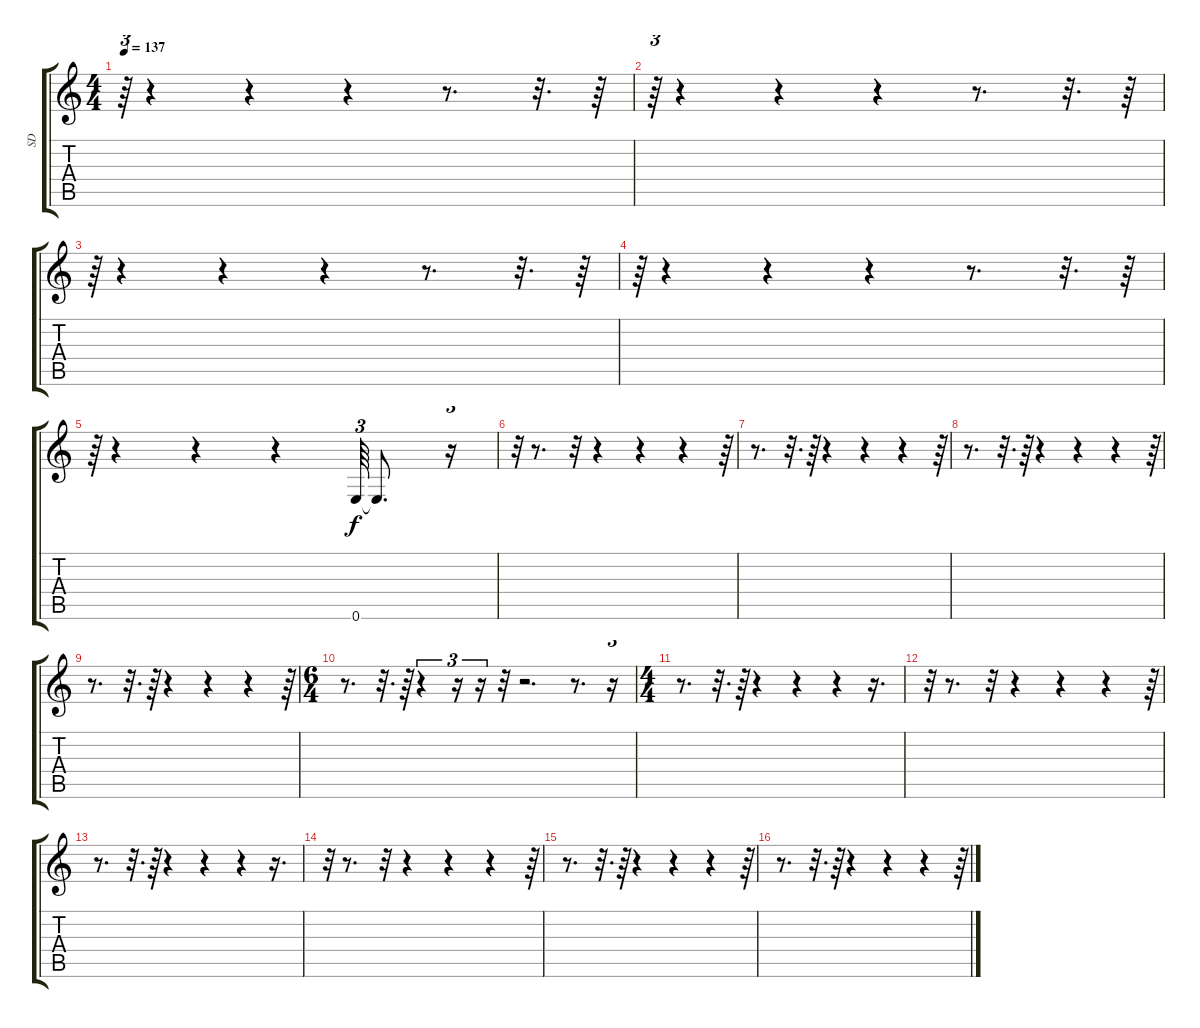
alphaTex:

\track ("SD" "SD") {instrument acousticguitarsteel}
\staff {score tabs}
\tuning (E4 B3 G3 D3 A2 E2) {hide}
\ts (4 4)
\tempo 137
\clef g2
\ks c
r.64{tu (3 2) dy f} r.4 r.4 r.4 r.8{d} r.32{d} r.64 |
r.64{tu (3 2)} r.4 r.4 r.4 r.8{d} r.32{d} r.64 |
r.64{tu (3 2)} r.4 r.4 r.4 r.8{d} r.32{d} r.64 |
r.64{tu (3 2)} r.4 r.4 r.4 r.8{d} r.32{d} r.64 |
r.64{tu (3 2)} r.4 r.4 r.4 0.6.64{tu (3 2)} 0.6{t}.8{d} r.16{tu (3 2)} |
r.32{tu (3 2)} r.8{d} r.32 r.4 r.4 r.4 r.64{tu (3 2)} |
r.8{d} r.32{d} r.64 r.4 r.4 r.4 r.64{tu (3 2)} |
r.8{d} r.32{d} r.64 r.4 r.4 r.4 r.64{tu (3 2)} |
r.8{d} r.32{d} r.64 r.4 r.4 r.4 r.64{tu (3 2)} |
\ts (6 4)
r.8{d} r.32{d} r.64 r.4{tu (3 2)} r.16{tu (3 2)} r.16{tu (3 2)} r.32 r.2{d} r.8{d} r.16{tu (3 2)} |
\ts (4 4)
r.8{d} r.32{d} r.64 r.4 r.4 r.4{tu (3 2)} r.16{d} |
r.32{tu (3 2)} r.8{d} r.32 r.4 r.4 r.4 r.64{tu (3 2)} |
r.8{d} r.32{d} r.64 r.4 r.4 r.4{tu (3 2)} r.16{d} |
r.32{tu (3 2)} r.8{d} r.32 r.4 r.4 r.4 r.64{tu (3 2)} |
r.8{d} r.32{d} r.64 r.4 r.4 r.4 r.64{tu (3 2)} |
r.8{d} r.32{d} r.64 r.4 r.4 r.4 r.64{tu (3 2)}
